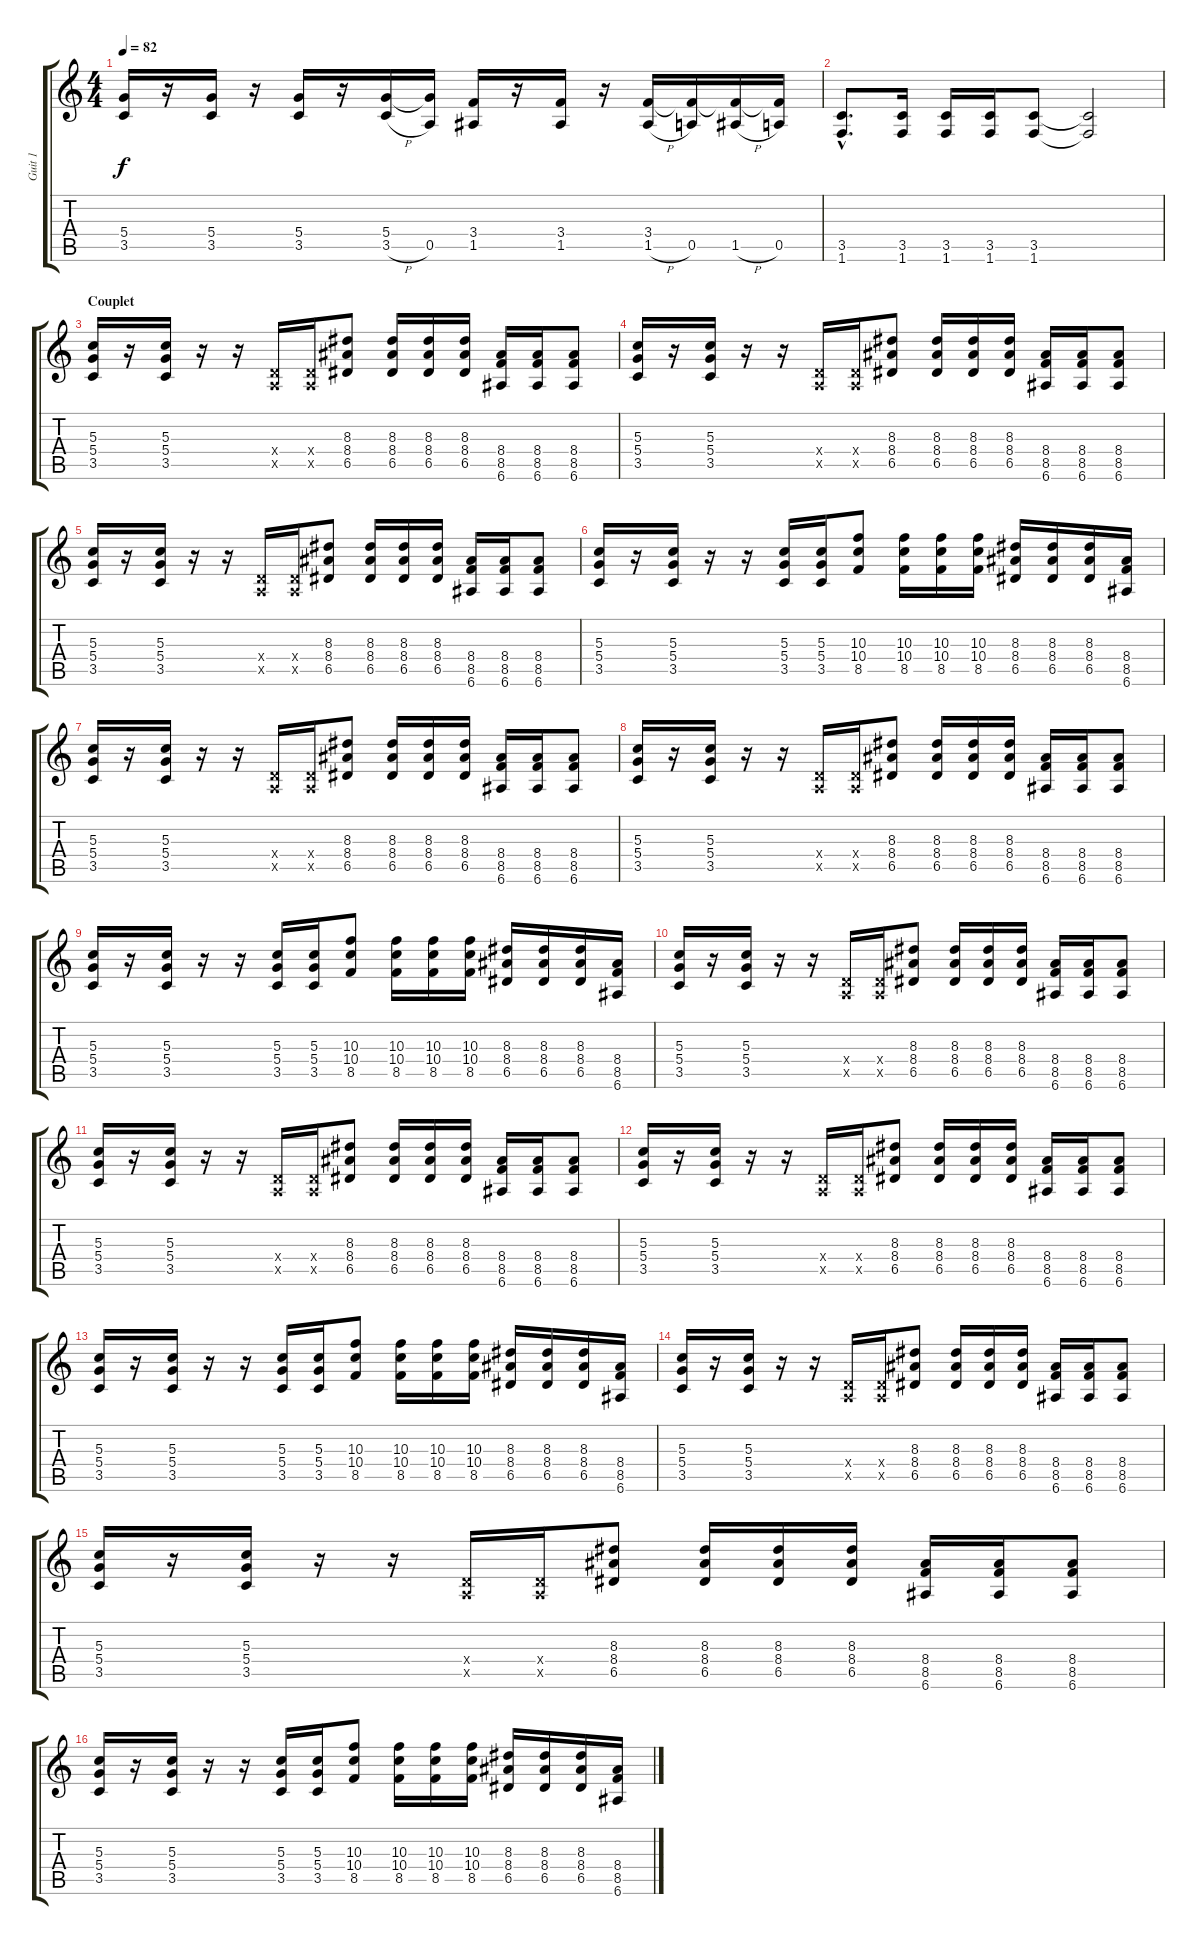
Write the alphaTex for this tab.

\track ("Guit 1" "Guit 1") {instrument distortionguitar}
\staff {score tabs}
\tuning (E4 B3 G3 D3 A2 E2) {hide}
\ts (4 4)
\tempo 82
\clef g2
\ks c
(5.4 3.5).16{dy f instrument distortionguitar} r.16 (5.4 3.5).16 r.16 (5.4 3.5).16 r.16 (5.4 3.5{h}).16 (5.4{t} 0.5).16 (3.4 1.5).16 r.16 (3.4 1.5).16 r.16 (3.4 1.5{h}).16 (3.4{t} 0.5).16 (3.4{t} 1.5{h}).16 (3.4{t} 0.5).16 |
(3.5{hac} 1.6{hac}).8{d} (3.5 1.6).16 (3.5 1.6).16 (3.5 1.6).16 (3.5 1.6).8 (3.5{t} 1.6{t}).2 |
\section ("" "Couplet")
(5.3 5.4 3.5).16 r.16 (5.3 5.4 3.5).16 r.16 r.16 (0.4{x} 0.5{x}).16 (0.4{x} 0.5{x}).16 (8.3 8.4 6.5).8 (8.3 8.4 6.5).16 (8.3 8.4 6.5).16 (8.3 8.4 6.5).16 (8.4 8.5 6.6).16 (8.4 8.5 6.6).16 (8.4 8.5 6.6).8 |
(5.3 5.4 3.5).16 r.16 (5.3 5.4 3.5).16 r.16 r.16 (0.4{x} 0.5{x}).16 (0.4{x} 0.5{x}).16 (8.3 8.4 6.5).8 (8.3 8.4 6.5).16 (8.3 8.4 6.5).16 (8.3 8.4 6.5).16 (8.4 8.5 6.6).16 (8.4 8.5 6.6).16 (8.4 8.5 6.6).8 |
(5.3 5.4 3.5).16 r.16 (5.3 5.4 3.5).16 r.16 r.16 (0.4{x} 0.5{x}).16 (0.4{x} 0.5{x}).16 (8.3 8.4 6.5).8 (8.3 8.4 6.5).16 (8.3 8.4 6.5).16 (8.3 8.4 6.5).16 (8.4 8.5 6.6).16 (8.4 8.5 6.6).16 (8.4 8.5 6.6).8 |
(5.3 5.4 3.5).16 r.16 (5.3 5.4 3.5).16 r.16 r.16 (5.3 5.4 3.5).16 (5.3 5.4 3.5).16 (10.3 10.4 8.5).8 (10.3 10.4 8.5).16 (10.3 10.4 8.5).16 (10.3 10.4 8.5).16 (8.3 8.4 6.5).16 (8.3 8.4 6.5).16 (8.3 8.4 6.5).16 (8.4 8.5 6.6).16 |
(5.3 5.4 3.5).16 r.16 (5.3 5.4 3.5).16 r.16 r.16 (0.4{x} 0.5{x}).16 (0.4{x} 0.5{x}).16 (8.3 8.4 6.5).8 (8.3 8.4 6.5).16 (8.3 8.4 6.5).16 (8.3 8.4 6.5).16 (8.4 8.5 6.6).16 (8.4 8.5 6.6).16 (8.4 8.5 6.6).8 |
(5.3 5.4 3.5).16 r.16 (5.3 5.4 3.5).16 r.16 r.16 (0.4{x} 0.5{x}).16 (0.4{x} 0.5{x}).16 (8.3 8.4 6.5).8 (8.3 8.4 6.5).16 (8.3 8.4 6.5).16 (8.3 8.4 6.5).16 (8.4 8.5 6.6).16 (8.4 8.5 6.6).16 (8.4 8.5 6.6).8 |
(5.3 5.4 3.5).16 r.16 (5.3 5.4 3.5).16 r.16 r.16 (5.3 5.4 3.5).16 (5.3 5.4 3.5).16 (10.3 10.4 8.5).8 (10.3 10.4 8.5).16 (10.3 10.4 8.5).16 (10.3 10.4 8.5).16 (8.3 8.4 6.5).16 (8.3 8.4 6.5).16 (8.3 8.4 6.5).16 (8.4 8.5 6.6).16 |
(5.3 5.4 3.5).16 r.16 (5.3 5.4 3.5).16 r.16 r.16 (0.4{x} 0.5{x}).16 (0.4{x} 0.5{x}).16 (8.3 8.4 6.5).8 (8.3 8.4 6.5).16 (8.3 8.4 6.5).16 (8.3 8.4 6.5).16 (8.4 8.5 6.6).16 (8.4 8.5 6.6).16 (8.4 8.5 6.6).8 |
(5.3 5.4 3.5).16 r.16 (5.3 5.4 3.5).16 r.16 r.16 (0.4{x} 0.5{x}).16 (0.4{x} 0.5{x}).16 (8.3 8.4 6.5).8 (8.3 8.4 6.5).16 (8.3 8.4 6.5).16 (8.3 8.4 6.5).16 (8.4 8.5 6.6).16 (8.4 8.5 6.6).16 (8.4 8.5 6.6).8 |
(5.3 5.4 3.5).16 r.16 (5.3 5.4 3.5).16 r.16 r.16 (0.4{x} 0.5{x}).16 (0.4{x} 0.5{x}).16 (8.3 8.4 6.5).8 (8.3 8.4 6.5).16 (8.3 8.4 6.5).16 (8.3 8.4 6.5).16 (8.4 8.5 6.6).16 (8.4 8.5 6.6).16 (8.4 8.5 6.6).8 |
(5.3 5.4 3.5).16 r.16 (5.3 5.4 3.5).16 r.16 r.16 (5.3 5.4 3.5).16 (5.3 5.4 3.5).16 (10.3 10.4 8.5).8 (10.3 10.4 8.5).16 (10.3 10.4 8.5).16 (10.3 10.4 8.5).16 (8.3 8.4 6.5).16 (8.3 8.4 6.5).16 (8.3 8.4 6.5).16 (8.4 8.5 6.6).16 |
(5.3 5.4 3.5).16 r.16 (5.3 5.4 3.5).16 r.16 r.16 (0.4{x} 0.5{x}).16 (0.4{x} 0.5{x}).16 (8.3 8.4 6.5).8 (8.3 8.4 6.5).16 (8.3 8.4 6.5).16 (8.3 8.4 6.5).16 (8.4 8.5 6.6).16 (8.4 8.5 6.6).16 (8.4 8.5 6.6).8 |
(5.3 5.4 3.5).16 r.16 (5.3 5.4 3.5).16 r.16 r.16 (0.4{x} 0.5{x}).16 (0.4{x} 0.5{x}).16 (8.3 8.4 6.5).8 (8.3 8.4 6.5).16 (8.3 8.4 6.5).16 (8.3 8.4 6.5).16 (8.4 8.5 6.6).16 (8.4 8.5 6.6).16 (8.4 8.5 6.6).8 |
(5.3 5.4 3.5).16 r.16 (5.3 5.4 3.5).16 r.16 r.16 (5.3 5.4 3.5).16 (5.3 5.4 3.5).16 (10.3 10.4 8.5).8 (10.3 10.4 8.5).16 (10.3 10.4 8.5).16 (10.3 10.4 8.5).16 (8.3 8.4 6.5).16 (8.3 8.4 6.5).16 (8.3 8.4 6.5).16 (8.4 8.5 6.6).16
